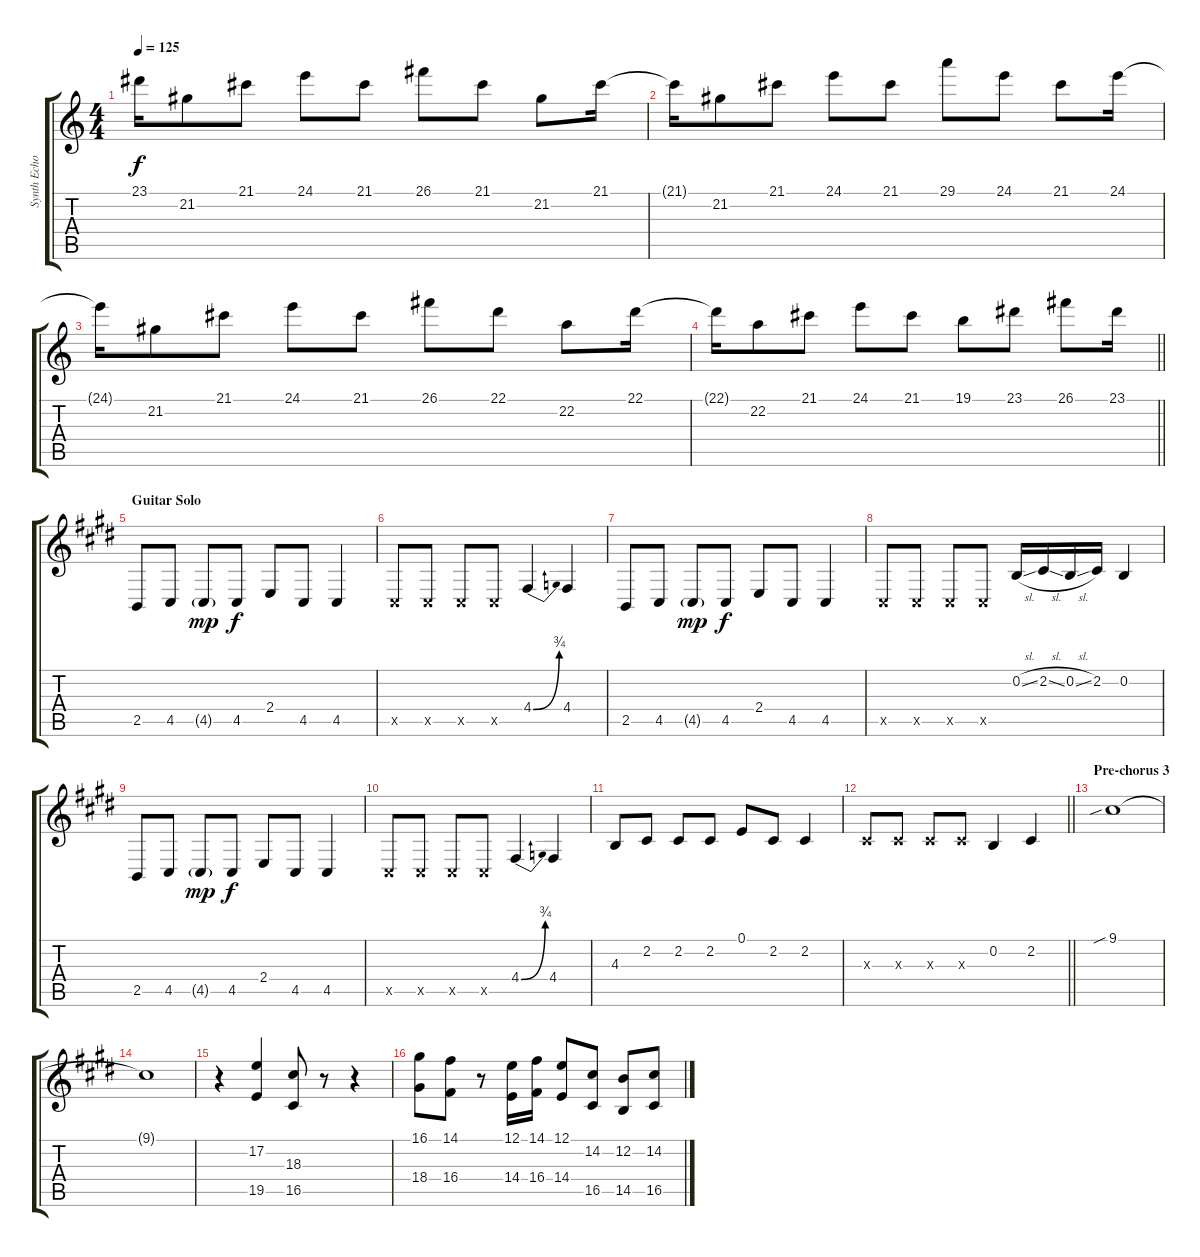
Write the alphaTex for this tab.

\track ("Synth Echo / Guit Solo" "Synth Echo") {instrument brasssection}
\staff {score tabs}
\tuning (E4 B3 G3 D3 A2 E2) {hide}
\ts (4 4)
\tempo 125
\clef g2
\ks c
23.1{t}.16{dy f} 21.2.8 21.1.8 24.1.8 21.1.8 26.1.8 21.1.8 21.2.8 21.1.16 |
21.1{t}.16 21.2.8 21.1.8 24.1.8 21.1.8 29.1.8 24.1.8 21.1.8 24.1.16 |
24.1{t}.16 21.2.8 21.1.8 24.1.8 21.1.8 26.1.8 22.1.8 22.2.8 22.1.16 |
\barLineRight lightlight
22.1{t}.16 22.2.8 21.1.8 24.1.8 21.1.8 19.1.8 23.1.8 26.1.8 23.1.16 |
\section ("" "Guitar Solo")
\ks c#minor
2.5.8{volume 16 instrument overdrivenguitar} 4.5.8 4.5{g}.8{dy mp} 4.5.8{dy f} 2.4.8 4.5.8 4.5.4 |
4.5{x}.8 4.5{x}.8 4.5{x}.8 4.5{x}.8 4.4{be (bend 0 0 60 3)}.4 4.4.4 |
2.5.8 4.5.8 4.5{g}.8{dy mp} 4.5.8{dy f} 2.4.8 4.5.8 4.5.4 |
4.5{x}.8 4.5{x}.8 4.5{x}.8 4.5{x}.8 0.2{sl}.16 2.2{sl}.16 0.2{sl}.16 2.2.16 0.2.4 |
2.5.8 4.5.8 4.5{g}.8{dy mp} 4.5.8{dy f} 2.4.8 4.5.8 4.5.4 |
4.5{x}.8 4.5{x}.8 4.5{x}.8 4.5{x}.8 4.4{be (bend 0 0 60 3)}.4 4.4.4 |
4.3.8 2.2.8 2.2.8 2.2.8 0.1.8 2.2.8 2.2.4 |
\barLineRight lightlight
6.3{x}.8 6.3{x}.8 6.3{x}.8 6.3{x}.8 0.2.4 2.2.4 |
\section ("" "Pre-chorus 3")
9.1{sib}.1{volume 0} |
9.1{t}.1 |
r.4{volume 12 instrument brasssection} (17.2 19.5).4 (18.3 16.5).8 r.8 r.4 |
(16.1 18.4).8 (14.1 16.4).8 r.8 (12.1 14.4).16 (14.1 16.4).16 (12.1 14.4).8 (14.2 16.5).8 (12.2 14.5).8 (14.2 16.5).8
